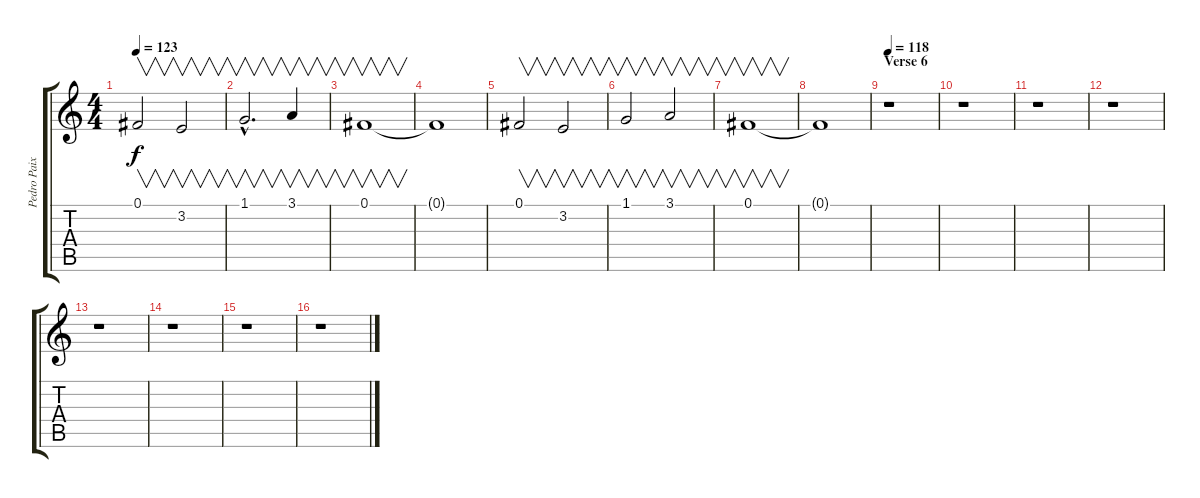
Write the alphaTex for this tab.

\track ("" "Pedro Paix") {instrument pad2warm}
\staff {score tabs}
\tuning (Gb4 Db4 A3 E3 B2 Gb2) {hide}
\ts (4 4)
\tempo 123
\clef g2
\ks c
0.1.2{v dy f volume 8 instrument fx5brightness} 3.2.2{v} |
1.1{hac}.2{v d} 3.1.4{v} |
0.1.1{v} |
0.1{t}.1 |
0.1.2{v volume 8 instrument fx5brightness} 3.2.2{v} |
1.1.2{v} 3.1.2{v} |
0.1.1{v} |
0.1{t}.1 |
\section ("" "Verse 6")
\tempo 118
r.1 |
r.1 |
r.1 |
r.1 |
r.1 |
r.1 |
r.1 |
r.1
